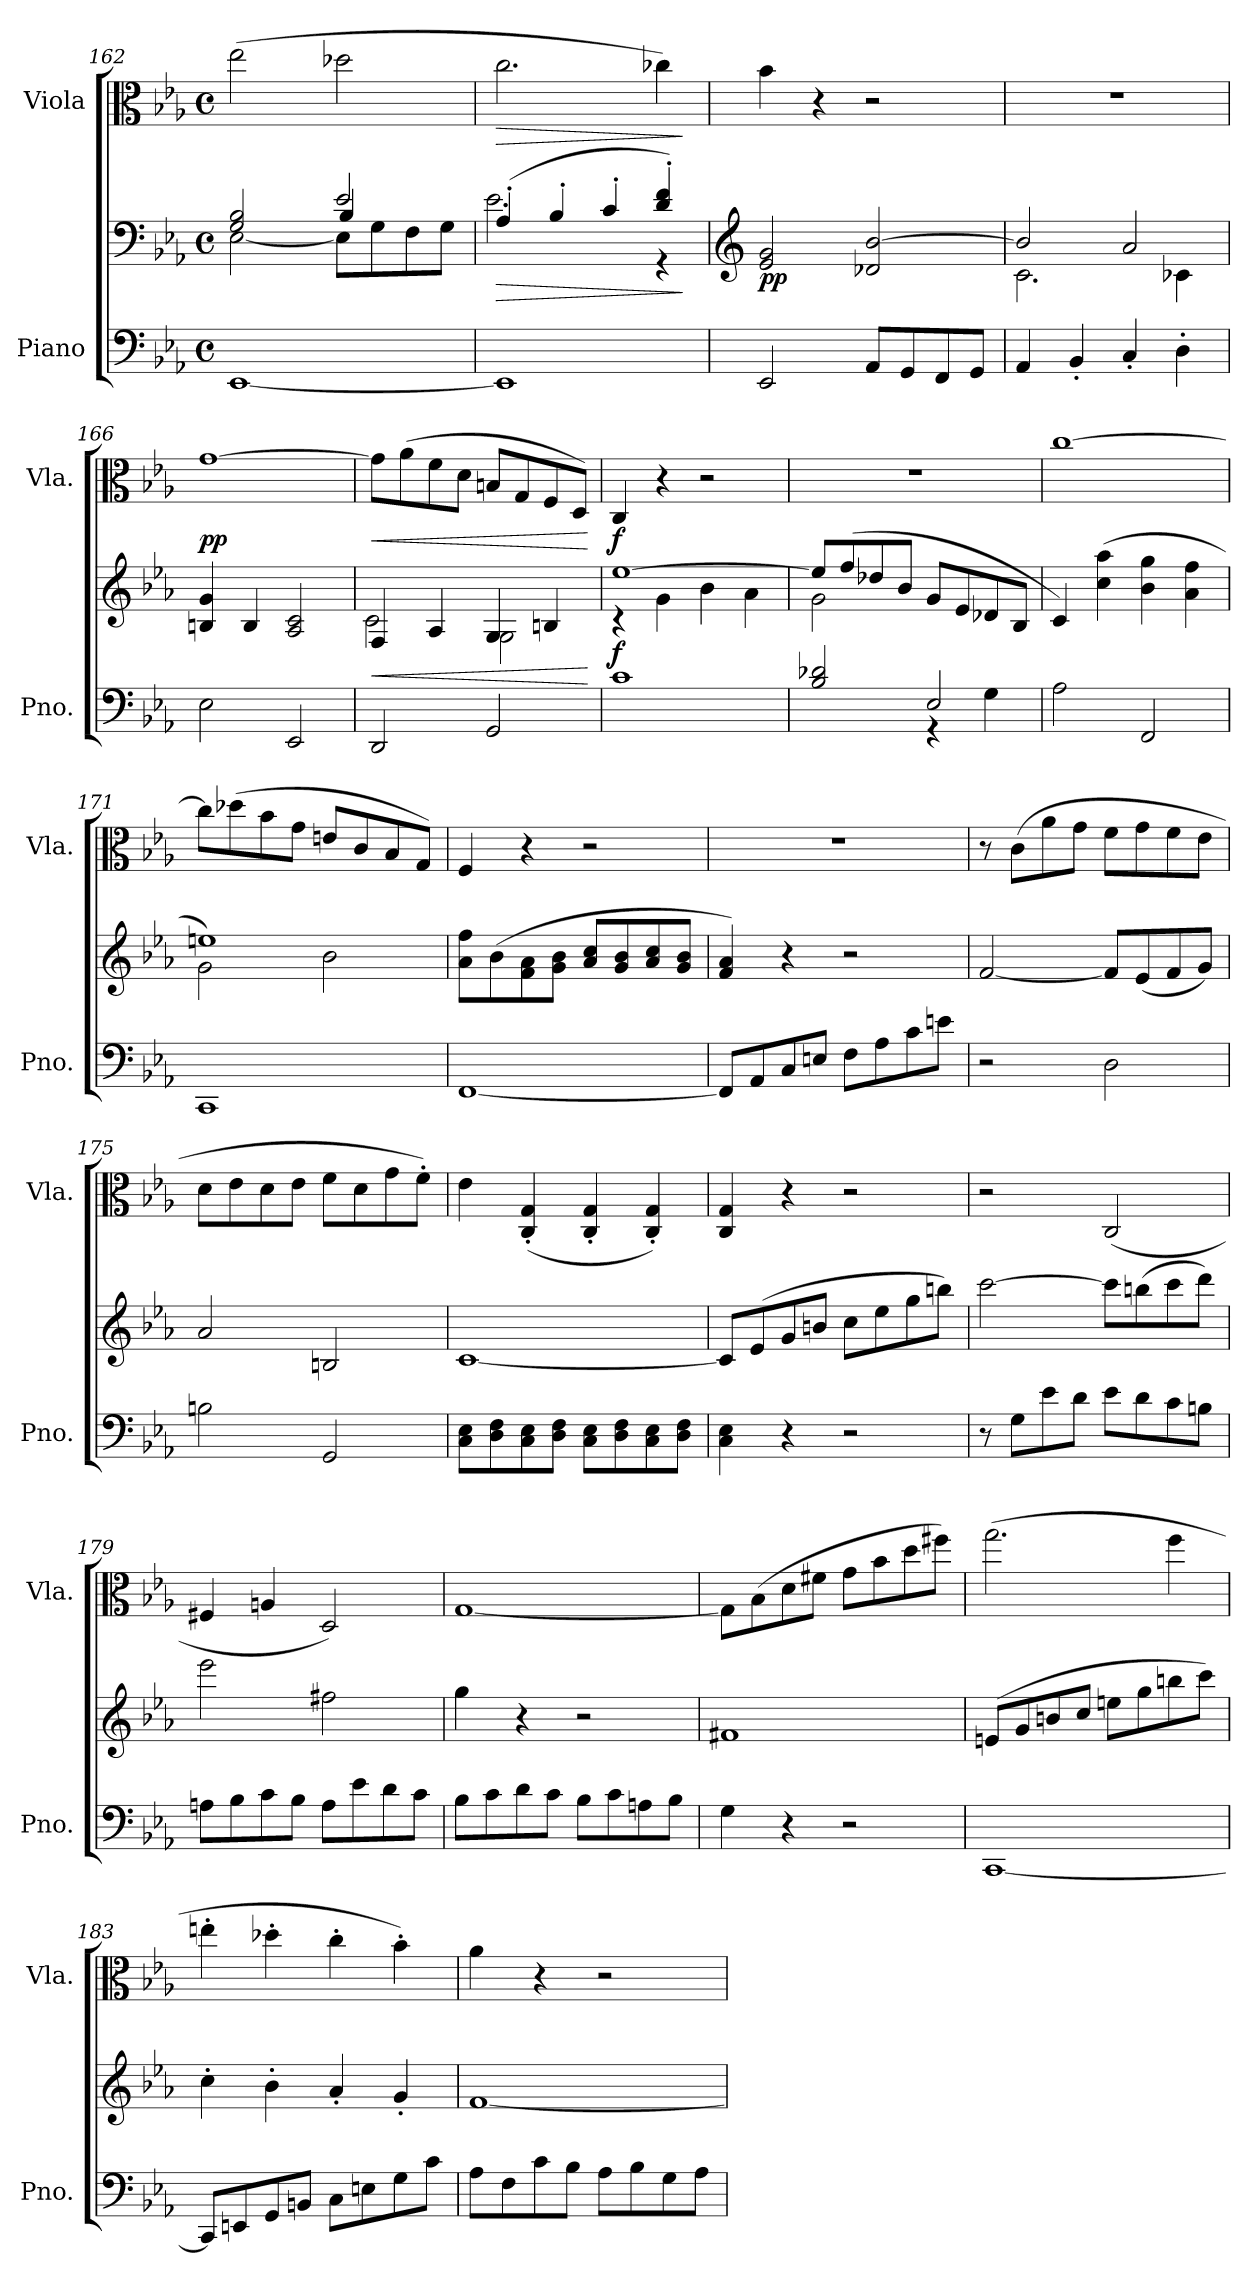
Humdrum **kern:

**kern	**kern	**dynam	**kern	**dynam
*part2	*part2	*part2	*part1	*part1
*staff3	*staff2	*staff2/3	*staff1	*staff1
*I"Piano	*	*	*I"Viola	*
*I'Pno.	*	*	*I'Vla.	*
*clefF4	*clefF4	*	*clefC3	*
*k[b-e-a-]	*k[b-e-a-]	*	*k[b-e-a-]	*
*M4/4	*M4/4	*	*M4/4	*
*met(c)	*met(c)	*	*met(c)	*
=162	=162	=162	=162	=162
*	*^	*	*	*
*	*	*^	*	*	*
[1EE-	2G/ 2B-/	[2E-\	4ryy	.	(2ee-\	.
.	.	.	4ryy	.	.	.
.	2e-/	8E-\L]	4B-/	.	2dd-X\	.
.	.	8G\	.	.	.	.
.	.	8F\	4ryy	.	.	.
.	.	8G\J	.	.	.	.
*	*	*v	*v	*	*	*
!!LO:LB:g=z
=163	=163	=163	=163	=163	=163
!	!	!	!LO:HP:b	!	!LO:HP:b
1EE-]	(4A-'/	2.e-\	>	2.cc\	>
.	4B-'/	.	.	.	.
.	4c'/	.	.	.	.
.	4d/' 4f/')	4r	.	4cc-X\)	.
*	*v	*v	*	*	*
.	.	]	.	]
=164	=164	=164	=164	=164
*	*clefG2	*	*	*
!	!	!LO:DY:b	!	!
2EE-/	2e-/ 2g/	pp	4b-\	.
.	.	.	4r	.
8AA-/L	2d-X/ [2b-/	.	2r	.
8GG/	.	.	.	.
8FF/	.	.	.	.
8GG/J	.	.	.	.
=165	=165	=165	=165	=165
*	*^	*	*	*
4AA-/	2b-/]	2.c\	.	1r	.
4BB-'/	.	.	.	.	.
4C'/	2a-/	.	.	.	.
4D'\	.	4c-X\	.	.	.
=166	=166	=166	=166	=166	=166
!	!	!	!	!	!LO:DY:b
*	*v	*v	*	*	*
2E-\	4Bn/ 4g/	.	[1g	pp
.	4B/	.	.	.
2EE-/	2A-/ 2c/	.	.	.
=167	=167	=167	=167	=167
!	!	!LO:HP:b	!	!LO:HP:b
*	*^	*	*	*
2DD/	4F/	2c\	<	8g\L]	<
.	.	.	.	(8a-\	.
.	4A-/	.	.	8f\	.
.	.	.	.	8d\J	.
2GG/	4G/	2G\	.	8Bn/L	.
.	.	.	.	8G/	.
.	4Bn/	.	.	8F/	.
.	.	.	.	8D/J)	.
*	*v	*v	*	*	*
.	.	[	.	[
=168	=168	=168	=168	=168
*	*^	*	*	*
!	!	!	!LO:DY:b	!	!LO:DY:b
1c	[1ee-	4r	f	4C/	f
.	.	4g\	.	4r	.
.	.	4b-\	.	2r	.
.	.	4a-\	.	.	.
=169	=169	=169	=169	=169	=169
*^	*	*	*	*	*
2B-/ 2d-X/	4ryy	8ee-/L]	2g\	.	1r	.
.	.	(8ff/	.	.	.	.
.	4ryy	8dd-X/	.	.	.	.
.	.	8b-/J	.	.	.	.
2E-/	4r	8g/L	2ryy	.	.	.
.	.	8e-/	.	.	.	.
.	4G\	8d-X/	.	.	.	.
.	.	8B-/J	.	.	.	.
*v	*v	*	*	*	*	*
*	*v	*v	*	*	*
=170	=170	=170	=170	=170
2A-\	4c/)	.	[1cc	.
.	(4cc\ 4aa-\	.	.	.
2FF/	4b-\ 4gg\	.	.	.
.	4a-\ 4ff\	.	.	.
!!LO:LB:g=z
=171	=171	=171	=171	=171
*	*^	*	*	*
1CC	1een)	2g\	.	8cc\L]	.
.	.	.	.	(8dd-X\	.
.	.	.	.	8b-\	.
.	.	.	.	8g\J	.
.	.	2b-\	.	8en/L	.
.	.	.	.	8c/	.
.	.	.	.	8B-/	.
.	.	.	.	8G/J)	.
*	*v	*v	*	*	*
=172	=172	=172	=172	=172
[1FF	8a-\ 8ff\L	.	4F/	.
.	(8b-\	.	.	.
.	8f\ 8a-\	.	4r	.
.	8g\ 8b-\J	.	.	.
.	8a-/ 8cc/L	.	2r	.
.	8g/ 8b-/	.	.	.
.	8a-/ 8cc/	.	.	.
.	8g/ 8b-/J	.	.	.
=173	=173	=173	=173	=173
8FF/L]	4f/ 4a-/)	.	1r	.
8AA-/	.	.	.	.
8C/	4r	.	.	.
8En/J	.	.	.	.
8F\L	2r	.	.	.
8A-\	.	.	.	.
8c\	.	.	.	.
8en\J	.	.	.	.
=174	=174	=174	=174	=174
2r	[2f/	.	8r	.
.	.	.	(8c\L	.
.	.	.	8a-\	.
.	.	.	8g\J	.
2D\	8f/L]	.	8f\L	.
.	(8e-/	.	8g\	.
.	8f/	.	8f\	.
.	8g/J)	.	8e-\J	.
=175	=175	=175	=175	=175
2Bn\	2a-/	.	8d\L	.
.	.	.	8e-\	.
.	.	.	8d\	.
.	.	.	8e-\J	.
2GG/	2Bn/	.	8f\L	.
.	.	.	8d\	.
.	.	.	8g\	.
.	.	.	8f'\J)	.
=176	=176	=176	=176	=176
8C\ 8E-\L	[1c	.	4e-\	.
8D\ 8F\	.	.	.	.
8C\ 8E-\	.	.	(4C/' 4G/'	.
8D\ 8F\J	.	.	.	.
8C\ 8E-\L	.	.	4C/' 4G/'	.
8D\ 8F\	.	.	.	.
8C\ 8E-\	.	.	4C/' 4G/')	.
8D\ 8F\J	.	.	.	.
!!LO:PB:g=z
=177	=177	=177	=177	=177
4C\ 4E-\	8c/L]	.	4C/ 4G/	.
.	(8e-/	.	.	.
4r	8g/	.	4r	.
.	8bn/J	.	.	.
2r	8cc\L	.	2r	.
.	8ee-\	.	.	.
.	8gg\	.	.	.
.	8bbn\J)	.	.	.
=178	=178	=178	=178	=178
8r	[2ccc\	.	2r	.
8G\L	.	.	.	.
8e-\	.	.	.	.
8d\J	.	.	.	.
8e-\L	8ccc\L]	.	(2C/	.
8d\	(8bbn\	.	.	.
8c\	8ccc\	.	.	.
8Bn\J	8ddd\J)	.	.	.
=179	=179	=179	=179	=179
8An\L	2eee-\	.	4F#X/	.
8B-\	.	.	.	.
8c\	.	.	4An/	.
8B-\J	.	.	.	.
8A\L	2ff#X\	.	2D/)	.
8e-\	.	.	.	.
8d\	.	.	.	.
8c\J	.	.	.	.
=180	=180	=180	=180	=180
8B-\L	4gg\	.	[1G	.
8c\	.	.	.	.
8d\	4r	.	.	.
8c\J	.	.	.	.
8B-\L	2r	.	.	.
8c\	.	.	.	.
8An\	.	.	.	.
8B-\J	.	.	.	.
=181	=181	=181	=181	=181
4G\	1f#X	.	8G\L]	.
.	.	.	(8B-\	.
4r	.	.	8d\	.
.	.	.	8f#X\J	.
2r	.	.	8g\L	.
.	.	.	8b-\	.
.	.	.	8dd\	.
.	.	.	8ff#X\J)	.
=182	=182	=182	=182	=182
[1CC	(8en/L	.	(2.gg\	.
.	8g/	.	.	.
.	8bn/	.	.	.
.	8cc/J	.	.	.
.	8een\L	.	.	.
.	8gg\	.	.	.
.	8bbn\	.	4ff\	.
.	8ccc\J)	.	.	.
!!LO:LB:g=z
=183	=183	=183	=183	=183
8CC/L]	4cc'\	.	4een'\	.
8EEn/	.	.	.	.
8GG/	4b-'\	.	4dd-X'\	.
8BBn/J	.	.	.	.
8C\L	4a-'/	.	4cc'\	.
8En\	.	.	.	.
8G\	4g'/	.	4b-'\)	.
8c\J	.	.	.	.
=184	=184	=184	=184	=184
8A-\L	[1f	.	4a-\	.
8F\	.	.	.	.
8c\	.	.	4r	.
8B-\J	.	.	.	.
8A-\L	.	.	2r	.
8B-\	.	.	.	.
8G\	.	.	.	.
8A-\J	.	.	.	.
=	=	=	=	=
*-	*-	*-	*-	*-
